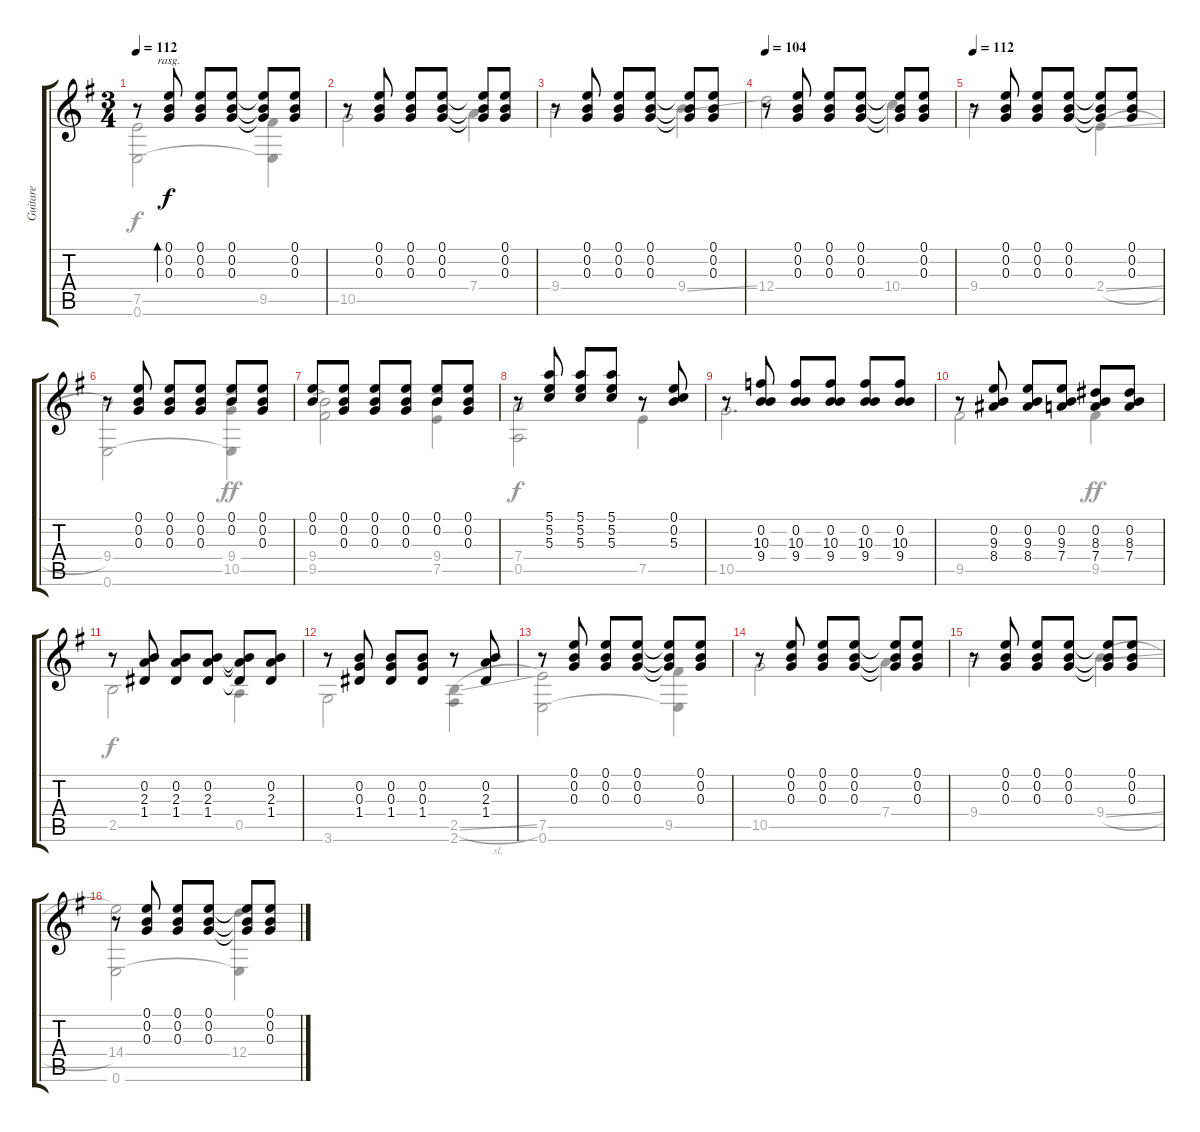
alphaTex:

\track ("Guitare" "Guitare") {instrument acousticguitarnylon}
\staff {score tabs}
\tuning (E4 B3 G3 D3 A2 E2) {hide}
\voice
\ts (3 4)
\tempo 112
\clef g2
\ks g
r.8{dy f} (0.1 0.2 0.3).8{bd 240 rasg ii} (0.1 0.2 0.3).8 (0.1 0.2 0.3).8 (0.1{t} 0.2{t} 0.3{t}).8 (0.1 0.2 0.3).8 |
r.8 (0.1 0.2 0.3).8 (0.1 0.2 0.3).8 (0.1 0.2 0.3).8 (0.1{t} 0.2{t} 0.3{t}).8 (0.1 0.2 0.3).8 |
r.8 (0.1 0.2 0.3).8 (0.1 0.2 0.3).8 (0.1 0.2 0.3).8 (0.1{t} 0.2{t} 0.3{t}).8 (0.1 0.2 0.3).8 |
\tempo 104
r.8 (0.1 0.2 0.3).8 (0.1 0.2 0.3).8 (0.1 0.2 0.3).8 (0.1{t} 0.2{t} 0.3{t}).8 (0.1 0.2 0.3).8 |
\tempo 112
r.8 (0.1 0.2 0.3).8 (0.1 0.2 0.3).8 (0.1 0.2 0.3).8 (0.1{t} 0.2{t} 0.3{t}).8 (0.1 0.2 0.3).8 |
r.8 (0.1 0.2 0.3).8 (0.1 0.2 0.3).8 (0.1 0.2 0.3).8 (0.1 0.2).8 (0.1 0.2 0.3).8 |
(0.1 0.2).8 (0.1 0.2 0.3).8 (0.1 0.2 0.3).8 (0.1 0.2 0.3).8 (0.1 0.2).8 (0.1 0.2 0.3).8 |
r.8 (5.1 5.2 5.3).8 (5.1 5.2 5.3).8 (5.1 5.2 5.3).8 r.8 (0.1 0.2 5.3).8 |
r.8 (0.2 10.3 9.4).8 (0.2 10.3 9.4).8 (0.2 10.3 9.4).8 (0.2 10.3 9.4).8 (0.2 10.3 9.4).8 |
r.8 (0.2 9.3 8.4).8 (0.2 9.3 8.4).8 (0.2 9.3 7.4).8 (0.2 8.3 7.4).8 (0.2 8.3 7.4).8 |
r.8 (0.2 2.3 1.4).8 (0.2 2.3 1.4).8 (0.2 2.3 1.4).8 (0.2{t} 2.3{t} 1.4{t}).8 (0.2 2.3 1.4).8 |
r.8 (0.2 0.3 1.4).8 (0.2 0.3 1.4).8 (0.2 0.3 1.4).8 r.8 (0.2 2.3 1.4).8 |
r.8 (0.1 0.2 0.3).8 (0.1 0.2 0.3).8 (0.1 0.2 0.3).8 (0.1{t} 0.2{t} 0.3{t}).8 (0.1 0.2 0.3).8 |
r.8 (0.1 0.2 0.3).8 (0.1 0.2 0.3).8 (0.1 0.2 0.3).8 (0.1{t} 0.2{t} 0.3{t}).8 (0.1 0.2 0.3).8 |
r.8 (0.1 0.2 0.3).8 (0.1 0.2 0.3).8 (0.1 0.2 0.3).8 (0.1{t} 0.2{t} 0.3{t}).8 (0.1 0.2 0.3).8 |
r.8 (0.1 0.2 0.3).8 (0.1 0.2 0.3).8 (0.1 0.2 0.3).8 (0.1{t} 0.2{t} 0.3{t}).8 (0.1 0.2 0.3).8
\voice
\clef g2
\ottava regular
\simile none
\ks g
(7.5 0.6).2{dy f} (9.5 0.6{t}).4 |
10.5.2 7.4.4 |
9.4.2 9.4{ss}.4 |
12.4.2 10.4.4 |
9.4.2 2.4{sl}.4 |
(9.4 0.6).2 (9.4{ac} 10.5 0.6{t}).4{dy ff} |
(9.4 9.5{ac}).2 (9.4 7.5{ac}).4 |
(7.4 0.5).2{dy f} 7.5.4 |
10.5.2{d} |
9.5.2 9.5{ac}.4{dy ff} |
2.5.2{dy f} 0.5.4 |
3.6.2 (2.5{sl} 2.6).4 |
(7.5 0.6).2 (9.5 0.6{t}).4 |
10.5.2 7.4.4 |
9.4.2 9.4{sl}.4 |
(14.4 0.6).2 (12.4 0.6{t}).4
